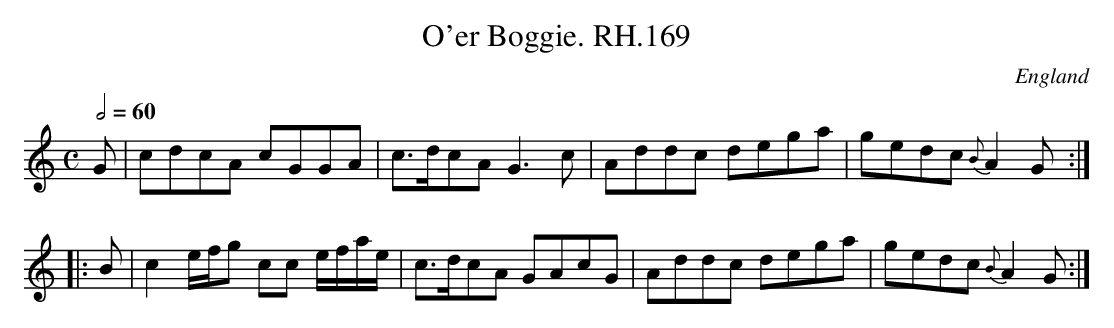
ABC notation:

X:1
T:O'er Boggie. RH.169
O:England
M:C
L:1/8
Q:2/4=60
K:C
G|cdcA cGGA|c>dcAG3c|\
Addc dega|gedc{B}A2G:|
|:B|c2e/f/g cc e/f/a/e/|c>dcA GAcG|\
Addc dega|gedc{B}A2G:|
